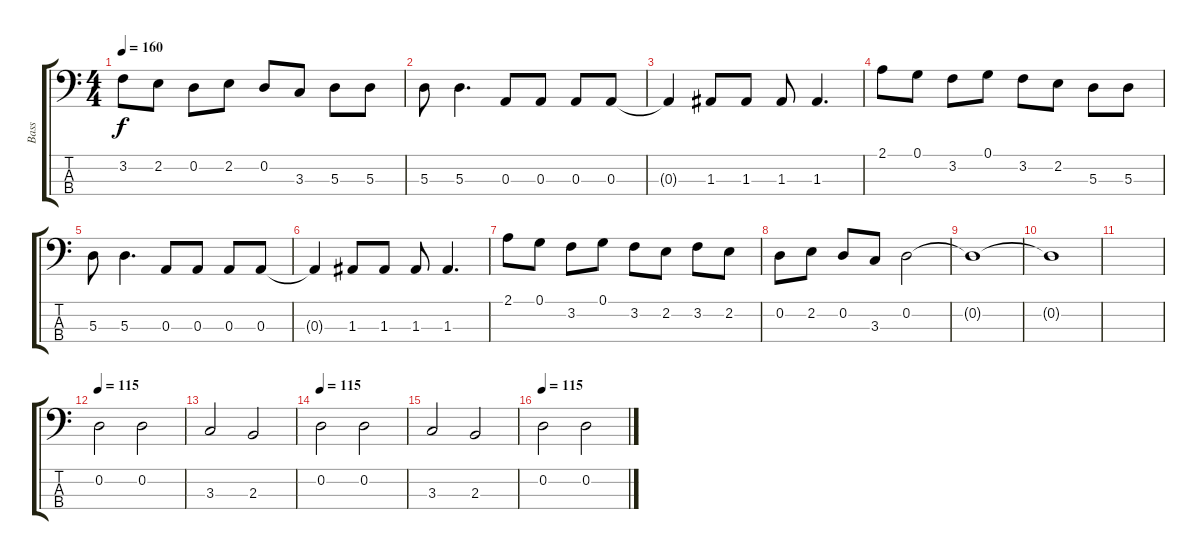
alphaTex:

\track ("Bass" "Bass") {instrument electricbasspick}
\staff {score tabs}
\tuning (G2 D2 A1 E1) {hide}
\ts (4 4)
\tempo 160
\clef f4
\ks c
3.2.8{dy f} 2.2.8 0.2.8 2.2.8 0.2.8 3.3.8 5.3.8 5.3.8 |
5.3.8 5.3.4{d} 0.3.8 0.3.8 0.3.8 0.3.8 |
0.3{t}.4 1.3.8 1.3.8 1.3.8 1.3.4{d} |
2.1.8 0.1.8 3.2.8 0.1.8 3.2.8 2.2.8 5.3.8 5.3.8 |
5.3.8 5.3.4{d} 0.3.8 0.3.8 0.3.8 0.3.8 |
0.3{t}.4 1.3.8 1.3.8 1.3.8 1.3.4{d} |
2.1.8 0.1.8 3.2.8 0.1.8 3.2.8 2.2.8 3.2.8 2.2.8 |
0.2.8 2.2.8 0.2.8 3.3.8 0.2.2 |
0.2{t}.1 |
0.2{t}.1 |
|
\tempo 115
0.2.2 0.2.2 |
3.3.2 2.3.2 |
\tempo 115
0.2.2 0.2.2 |
3.3.2 2.3.2 |
\tempo 115
0.2.2 0.2.2
